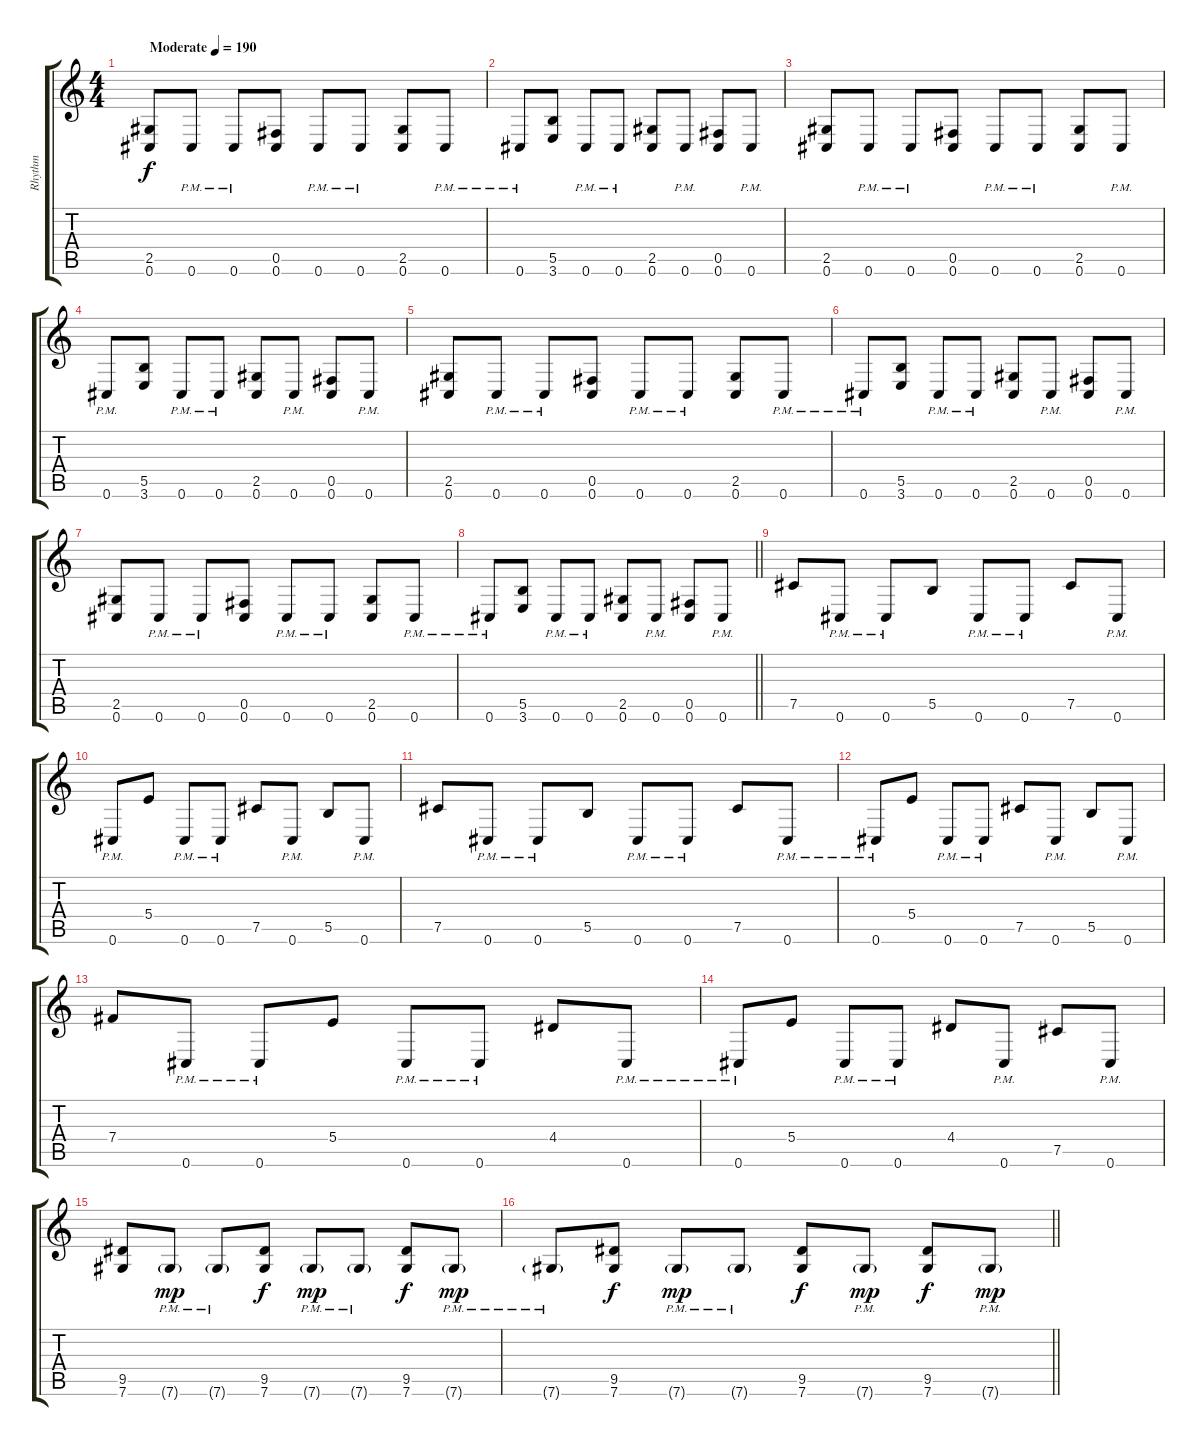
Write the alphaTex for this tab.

\track ("Rhythm" "Rhythm") {instrument distortionguitar}
\staff {score tabs}
\tuning (Db4 Ab3 E3 B2 Gb2 Db2) {hide}
\ts (4 4)
\tempo (190 "Moderate")
\clef g2
\ks c
(2.5 0.6).8{dy f instrument distortionguitar} 0.6{pm}.8 0.6{pm}.8 (0.5 0.6).8 0.6{pm}.8 0.6{pm}.8 (2.5 0.6).8 0.6{pm}.8 |
0.6{pm}.8 (5.5 3.6).8 0.6{pm}.8 0.6{pm}.8 (2.5 0.6).8 0.6{pm}.8 (0.5 0.6).8 0.6{pm}.8 |
(2.5 0.6).8 0.6{pm}.8 0.6{pm}.8 (0.5 0.6).8 0.6{pm}.8 0.6{pm}.8 (2.5 0.6).8 0.6{pm}.8 |
0.6{pm}.8 (5.5 3.6).8 0.6{pm}.8 0.6{pm}.8 (2.5 0.6).8 0.6{pm}.8 (0.5 0.6).8 0.6{pm}.8 |
(2.5 0.6).8 0.6{pm}.8 0.6{pm}.8 (0.5 0.6).8 0.6{pm}.8 0.6{pm}.8 (2.5 0.6).8 0.6{pm}.8 |
0.6{pm}.8 (5.5 3.6).8 0.6{pm}.8 0.6{pm}.8 (2.5 0.6).8 0.6{pm}.8 (0.5 0.6).8 0.6{pm}.8 |
(2.5 0.6).8 0.6{pm}.8 0.6{pm}.8 (0.5 0.6).8 0.6{pm}.8 0.6{pm}.8 (2.5 0.6).8 0.6{pm}.8 |
\barLineRight lightlight
0.6{pm}.8 (5.5 3.6).8 0.6{pm}.8 0.6{pm}.8 (2.5 0.6).8 0.6{pm}.8 (0.5 0.6).8 0.6{pm}.8 |
7.5.8 0.6{pm}.8 0.6{pm}.8 5.5.8 0.6{pm}.8 0.6{pm}.8 7.5.8 0.6{pm}.8 |
0.6{pm}.8 5.4.8 0.6{pm}.8 0.6{pm}.8 7.5.8 0.6{pm}.8 5.5.8 0.6{pm}.8 |
7.5.8 0.6{pm}.8 0.6{pm}.8 5.5.8 0.6{pm}.8 0.6{pm}.8 7.5.8 0.6{pm}.8 |
0.6{pm}.8 5.4.8 0.6{pm}.8 0.6{pm}.8 7.5.8 0.6{pm}.8 5.5.8 0.6{pm}.8 |
7.4.8 0.6{pm}.8 0.6{pm}.8 5.4.8 0.6{pm}.8 0.6{pm}.8 4.4.8 0.6{pm}.8 |
0.6{pm}.8 5.4.8 0.6{pm}.8 0.6{pm}.8 4.4.8 0.6{pm}.8 7.5.8 0.6{pm}.8 |
(9.5 7.6).8 7.6{g pm}.8{dy mp} 7.6{g pm}.8 (9.5 7.6).8{dy f} 7.6{g pm}.8{dy mp} 7.6{g pm}.8 (9.5 7.6).8{dy f} 7.6{g pm}.8{dy mp} |
\barLineRight lightlight
7.6{g pm}.8 (9.5 7.6).8{dy f} 7.6{g pm}.8{dy mp} 7.6{g pm}.8 (9.5 7.6).8{dy f} 7.6{g pm}.8{dy mp} (9.5 7.6).8{dy f} 7.6{g pm}.8{dy mp}
